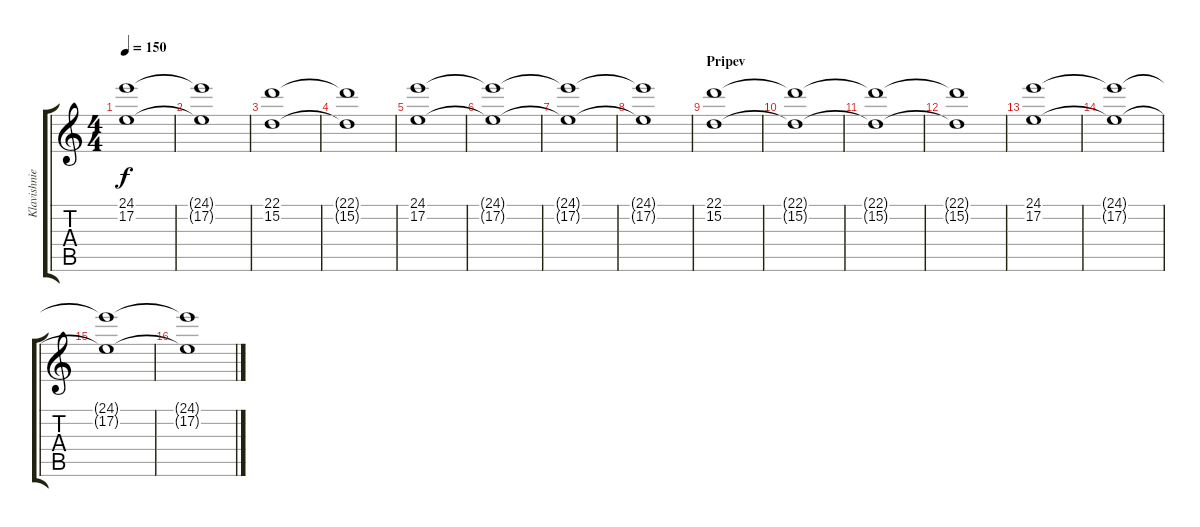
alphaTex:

\track ("Klavishnie" "Klavishnie") {instrument pad2warm}
\staff {score tabs}
\tuning (E4 B3 G3 D3 A2 E2) {hide}
\ts (4 4)
\tempo 150
\clef g2
\ks c
(24.1 17.2).1{dy f volume 4} |
(24.1{t} 17.2{t}).1 |
(22.1 15.2).1 |
(22.1{t} 15.2{t}).1 |
(24.1 17.2).1 |
(24.1{t} 17.2{t}).1 |
(24.1{t} 17.2{t}).1 |
(24.1{t} 17.2{t}).1 |
\section ("" "Pripev")
(22.1 15.2).1{volume 7} |
(22.1{t} 15.2{t}).1 |
(22.1{t} 15.2{t}).1 |
(22.1{t} 15.2{t}).1 |
(24.1 17.2).1{volume 4} |
(24.1{t} 17.2{t}).1 |
(24.1{t} 17.2{t}).1 |
(24.1{t} 17.2{t}).1
